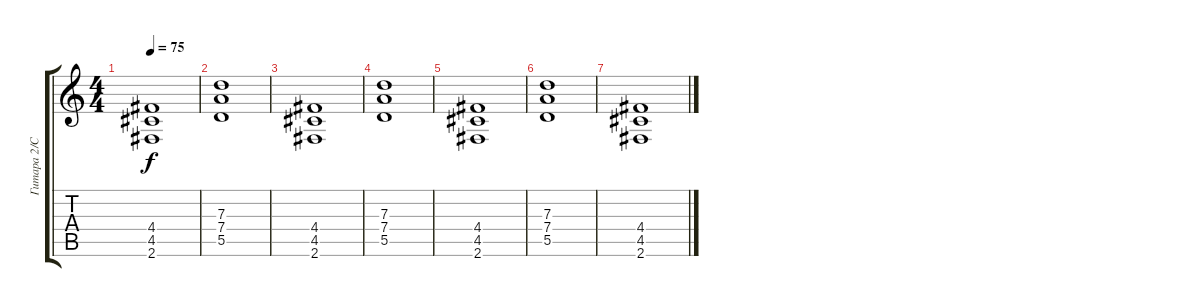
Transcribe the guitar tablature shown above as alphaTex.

\track ("Гитара 2/Ситар" "Гитара 2/С") {instrument acousticguitarsteel}
\staff {score tabs}
\tuning (E4 B3 G3 D3 A2 E2) {hide}
\ts (4 4)
\tempo 75
\clef g2
\ks c
(4.4 4.5 2.6).1{dy f} |
(7.3 7.4 5.5).1 |
(4.4 4.5 2.6).1 |
(7.3 7.4 5.5).1 |
(4.4 4.5 2.6).1 |
(7.3 7.4 5.5).1 |
(4.4 4.5 2.6).1
